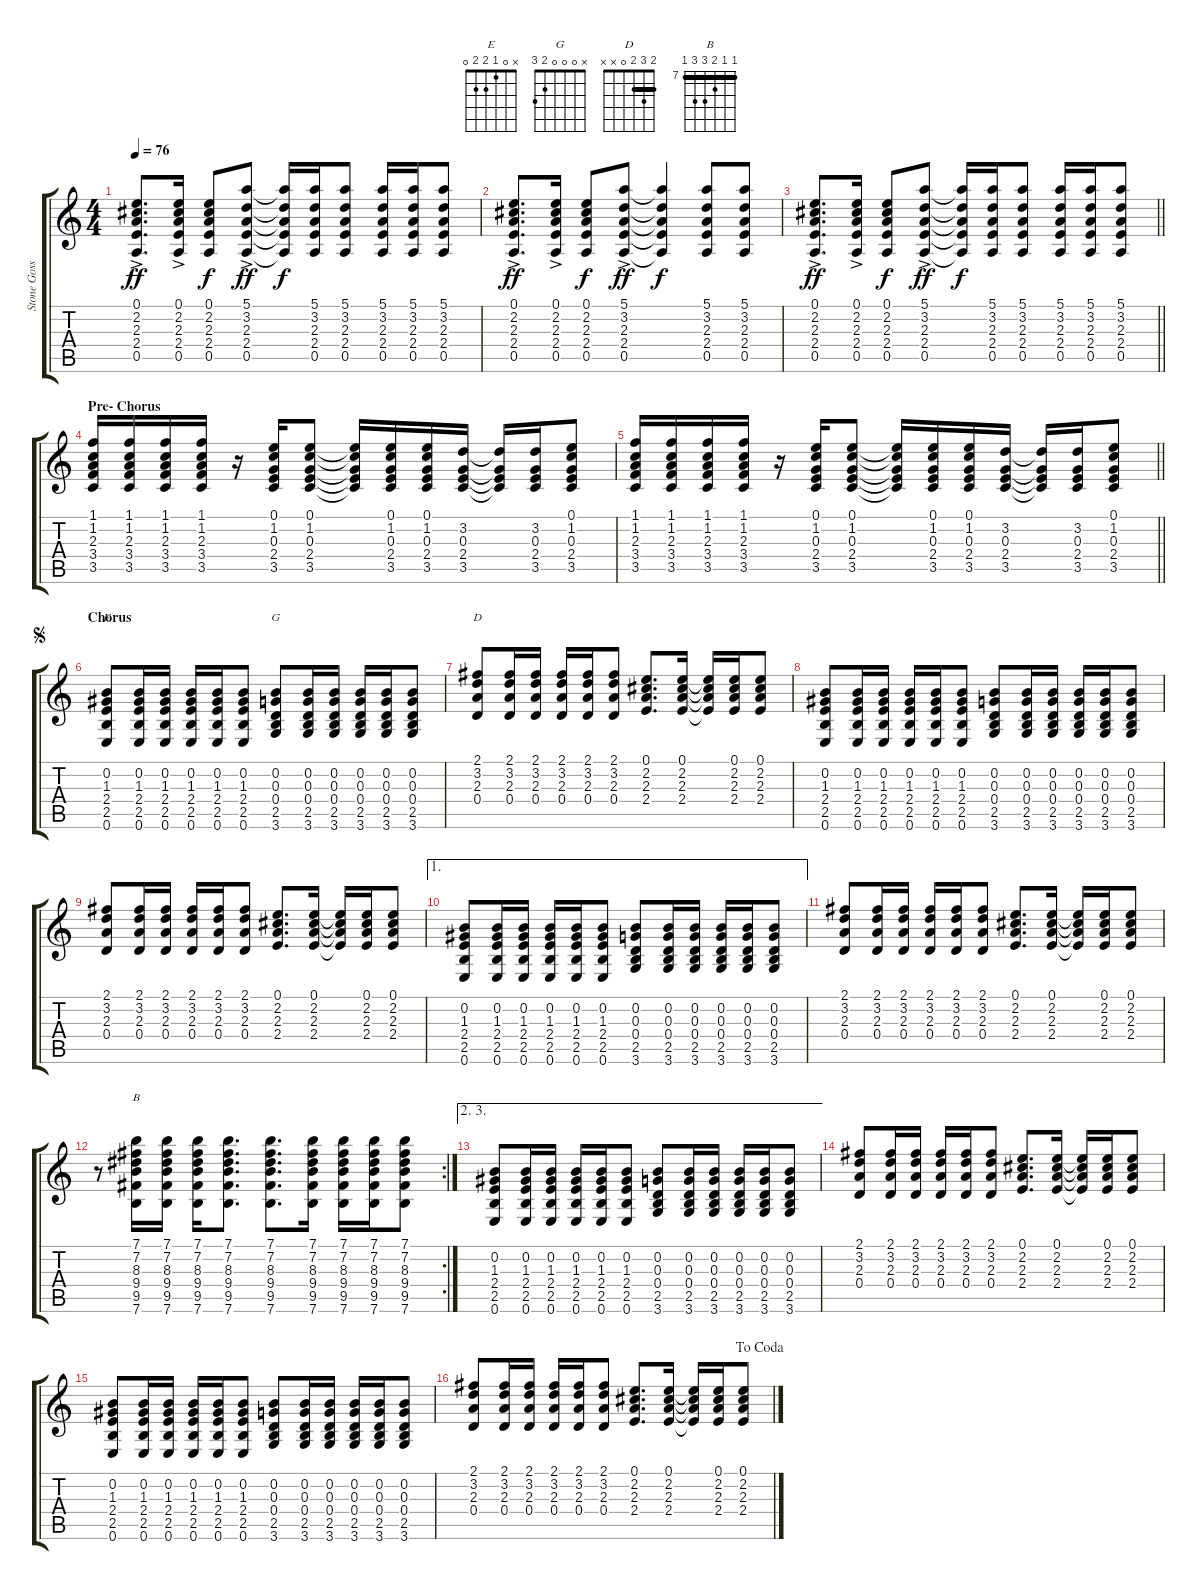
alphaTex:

\track ("Stone Gossard" "Stone Goss") {instrument acousticguitarsteel}
\staff {score tabs}
\tuning (E4 B3 G3 D3 A2 E2) {hide}
\chord ("E" x 0 1 2 2 0)
\chord ("G" x 0 0 0 2 3)
\chord ("D" 2 3 2 0 x x) {barre 2}
\chord ("B" 7 7 8 9 9 7) {firstfret 7 barre 7}
\ts (4 4)
\tempo 76
\clef g2
\ks c
(0.1{ac} 2.2{ac} 2.3{ac} 2.4{ac} 0.5{ac}).8{d dy ff} (0.1{ac} 2.2{ac} 2.3{ac} 2.4{ac} 0.5{ac}).16 (0.1 2.2 2.3 2.4 0.5).8{dy f} (5.1{ac} 3.2{ac} 2.3{ac} 2.4{ac} 0.5{ac}).8{dy ff} (5.1{t} 3.2{t} 2.3{t} 2.4{t} 0.5{t}).16{dy f} (5.1 3.2 2.3 2.4 0.5).16 (5.1 3.2 2.3 2.4 0.5).8 (5.1 3.2 2.3 2.4 0.5).16 (5.1 3.2 2.3 2.4 0.5).16 (5.1 3.2 2.3 2.4 0.5).8 |
(0.1{ac} 2.2{ac} 2.3{ac} 2.4{ac} 0.5{ac}).8{d dy ff} (0.1{ac} 2.2{ac} 2.3{ac} 2.4{ac} 0.5{ac}).16 (0.1 2.2 2.3 2.4 0.5).8{dy f} (5.1{ac} 3.2{ac} 2.3{ac} 2.4{ac} 0.5{ac}).8{dy ff} (5.1{t} 3.2{t} 2.3{t} 2.4{t} 0.5{t}).4{dy f} (5.1 3.2 2.3 2.4 0.5).8 (5.1 3.2 2.3 2.4 0.5).8 |
\barLineRight lightlight
(0.1{ac} 2.2{ac} 2.3{ac} 2.4{ac} 0.5{ac}).8{d dy ff} (0.1{ac} 2.2{ac} 2.3{ac} 2.4{ac} 0.5{ac}).16 (0.1 2.2 2.3 2.4 0.5).8{dy f} (5.1{ac} 3.2{ac} 2.3{ac} 2.4{ac} 0.5{ac}).8{dy ff} (5.1{t} 3.2{t} 2.3{t} 2.4{t} 0.5{t}).16{dy f} (5.1 3.2 2.3 2.4 0.5).16 (5.1 3.2 2.3 2.4 0.5).8 (5.1 3.2 2.3 2.4 0.5).16 (5.1 3.2 2.3 2.4 0.5).16 (5.1 3.2 2.3 2.4 0.5).8 |
\section ("" "Pre- Chorus")
(1.1 1.2 2.3 3.4 3.5).16 (1.1 1.2 2.3 3.4 3.5).16 (1.1 1.2 2.3 3.4 3.5).16 (1.1 1.2 2.3 3.4 3.5).16 r.16 (0.1 1.2 0.3 2.4 3.5).16 (0.1 1.2 0.3 2.4 3.5).8 (0.1{t} 1.2{t} 0.3{t} 2.4{t} 3.5{t}).16 (0.1 1.2 0.3 2.4 3.5).16 (0.1 1.2 0.3 2.4 3.5).16 (3.2 0.3 2.4 3.5).16 (3.2{t} 0.3{t} 2.4{t} 3.5{t}).16 (3.2 0.3 2.4 3.5).16 (0.1 1.2 0.3 2.4 3.5).8 |
\barLineRight lightlight
(1.1 1.2 2.3 3.4 3.5).16 (1.1 1.2 2.3 3.4 3.5).16 (1.1 1.2 2.3 3.4 3.5).16 (1.1 1.2 2.3 3.4 3.5).16 r.16 (0.1 1.2 0.3 2.4 3.5).16 (0.1 1.2 0.3 2.4 3.5).8 (0.1{t} 1.2{t} 0.3{t} 2.4{t} 3.5{t}).16 (0.1 1.2 0.3 2.4 3.5).16 (0.1 1.2 0.3 2.4 3.5).16 (3.2 0.3 2.4 3.5).16 (3.2{t} 0.3{t} 2.4{t} 3.5{t}).16 (3.2 0.3 2.4 3.5).16 (0.1 1.2 0.3 2.4 3.5).8 |
\section ("" "Chorus")
\jump segno
(0.2 1.3 2.4 2.5 0.6).8{ch "E"} (0.2 1.3 2.4 2.5 0.6).16 (0.2 1.3 2.4 2.5 0.6).16 (0.2 1.3 2.4 2.5 0.6).16 (0.2 1.3 2.4 2.5 0.6).16 (0.2 1.3 2.4 2.5 0.6).8 (0.2 0.3 0.4 2.5 3.6).8{ch "G"} (0.2 0.3 0.4 2.5 3.6).16 (0.2 0.3 0.4 2.5 3.6).16 (0.2 0.3 0.4 2.5 3.6).16 (0.2 0.3 0.4 2.5 3.6).16 (0.2 0.3 0.4 2.5 3.6).8 |
(2.1 3.2 2.3 0.4).8{ch "D"} (2.1 3.2 2.3 0.4).16 (2.1 3.2 2.3 0.4).16 (2.1 3.2 2.3 0.4).16 (2.1 3.2 2.3 0.4).16 (2.1 3.2 2.3 0.4).8 (0.1 2.2 2.3 2.4).8{d} (0.1 2.2 2.3 2.4).16 (0.1{t} 2.2{t} 2.3{t} 2.4{t}).16 (0.1 2.2 2.3 2.4).16 (0.1 2.2 2.3 2.4).8 |
(0.2 1.3 2.4 2.5 0.6).8 (0.2 1.3 2.4 2.5 0.6).16 (0.2 1.3 2.4 2.5 0.6).16 (0.2 1.3 2.4 2.5 0.6).16 (0.2 1.3 2.4 2.5 0.6).16 (0.2 1.3 2.4 2.5 0.6).8 (0.2 0.3 0.4 2.5 3.6).8 (0.2 0.3 0.4 2.5 3.6).16 (0.2 0.3 0.4 2.5 3.6).16 (0.2 0.3 0.4 2.5 3.6).16 (0.2 0.3 0.4 2.5 3.6).16 (0.2 0.3 0.4 2.5 3.6).8 |
(2.1 3.2 2.3 0.4).8 (2.1 3.2 2.3 0.4).16 (2.1 3.2 2.3 0.4).16 (2.1 3.2 2.3 0.4).16 (2.1 3.2 2.3 0.4).16 (2.1 3.2 2.3 0.4).8 (0.1 2.2 2.3 2.4).8{d} (0.1 2.2 2.3 2.4).16 (0.1{t} 2.2{t} 2.3{t} 2.4{t}).16 (0.1 2.2 2.3 2.4).16 (0.1 2.2 2.3 2.4).8 |
\ae 1
(0.2 1.3 2.4 2.5 0.6).8 (0.2 1.3 2.4 2.5 0.6).16 (0.2 1.3 2.4 2.5 0.6).16 (0.2 1.3 2.4 2.5 0.6).16 (0.2 1.3 2.4 2.5 0.6).16 (0.2 1.3 2.4 2.5 0.6).8 (0.2 0.3 0.4 2.5 3.6).8 (0.2 0.3 0.4 2.5 3.6).16 (0.2 0.3 0.4 2.5 3.6).16 (0.2 0.3 0.4 2.5 3.6).16 (0.2 0.3 0.4 2.5 3.6).16 (0.2 0.3 0.4 2.5 3.6).8 |
(2.1 3.2 2.3 0.4).8 (2.1 3.2 2.3 0.4).16 (2.1 3.2 2.3 0.4).16 (2.1 3.2 2.3 0.4).16 (2.1 3.2 2.3 0.4).16 (2.1 3.2 2.3 0.4).8 (0.1 2.2 2.3 2.4).8{d} (0.1 2.2 2.3 2.4).16 (0.1{t} 2.2{t} 2.3{t} 2.4{t}).16 (0.1 2.2 2.3 2.4).16 (0.1 2.2 2.3 2.4).8 |
\rc 2
r.8 (7.1 7.2 8.3 9.4 9.5 7.6).16{ch "B"} (7.1 7.2 8.3 9.4 9.5 7.6).16 (7.1 7.2 8.3 9.4 9.5 7.6).16 (7.1 7.2 8.3 9.4 9.5 7.6).8{d} (7.1 7.2 8.3 9.4 9.5 7.6).8{d} (7.1 7.2 8.3 9.4 9.5 7.6).16 (7.1 7.2 8.3 9.4 9.5 7.6).16 (7.1 7.2 8.3 9.4 9.5 7.6).16 (7.1 7.2 8.3 9.4 9.5 7.6).8 |
\ae (2 3)
(0.2 1.3 2.4 2.5 0.6).8 (0.2 1.3 2.4 2.5 0.6).16 (0.2 1.3 2.4 2.5 0.6).16 (0.2 1.3 2.4 2.5 0.6).16 (0.2 1.3 2.4 2.5 0.6).16 (0.2 1.3 2.4 2.5 0.6).8 (0.2 0.3 0.4 2.5 3.6).8 (0.2 0.3 0.4 2.5 3.6).16 (0.2 0.3 0.4 2.5 3.6).16 (0.2 0.3 0.4 2.5 3.6).16 (0.2 0.3 0.4 2.5 3.6).16 (0.2 0.3 0.4 2.5 3.6).8 |
(2.1 3.2 2.3 0.4).8 (2.1 3.2 2.3 0.4).16 (2.1 3.2 2.3 0.4).16 (2.1 3.2 2.3 0.4).16 (2.1 3.2 2.3 0.4).16 (2.1 3.2 2.3 0.4).8 (0.1 2.2 2.3 2.4).8{d} (0.1 2.2 2.3 2.4).16 (0.1{t} 2.2{t} 2.3{t} 2.4{t}).16 (0.1 2.2 2.3 2.4).16 (0.1 2.2 2.3 2.4).8 |
(0.2 1.3 2.4 2.5 0.6).8 (0.2 1.3 2.4 2.5 0.6).16 (0.2 1.3 2.4 2.5 0.6).16 (0.2 1.3 2.4 2.5 0.6).16 (0.2 1.3 2.4 2.5 0.6).16 (0.2 1.3 2.4 2.5 0.6).8 (0.2 0.3 0.4 2.5 3.6).8 (0.2 0.3 0.4 2.5 3.6).16 (0.2 0.3 0.4 2.5 3.6).16 (0.2 0.3 0.4 2.5 3.6).16 (0.2 0.3 0.4 2.5 3.6).16 (0.2 0.3 0.4 2.5 3.6).8 |
\jump dacoda
(2.1 3.2 2.3 0.4).8 (2.1 3.2 2.3 0.4).16 (2.1 3.2 2.3 0.4).16 (2.1 3.2 2.3 0.4).16 (2.1 3.2 2.3 0.4).16 (2.1 3.2 2.3 0.4).8 (0.1 2.2 2.3 2.4).8{d} (0.1 2.2 2.3 2.4).16 (0.1{t} 2.2{t} 2.3{t} 2.4{t}).16 (0.1 2.2 2.3 2.4).16 (0.1 2.2 2.3 2.4).8
